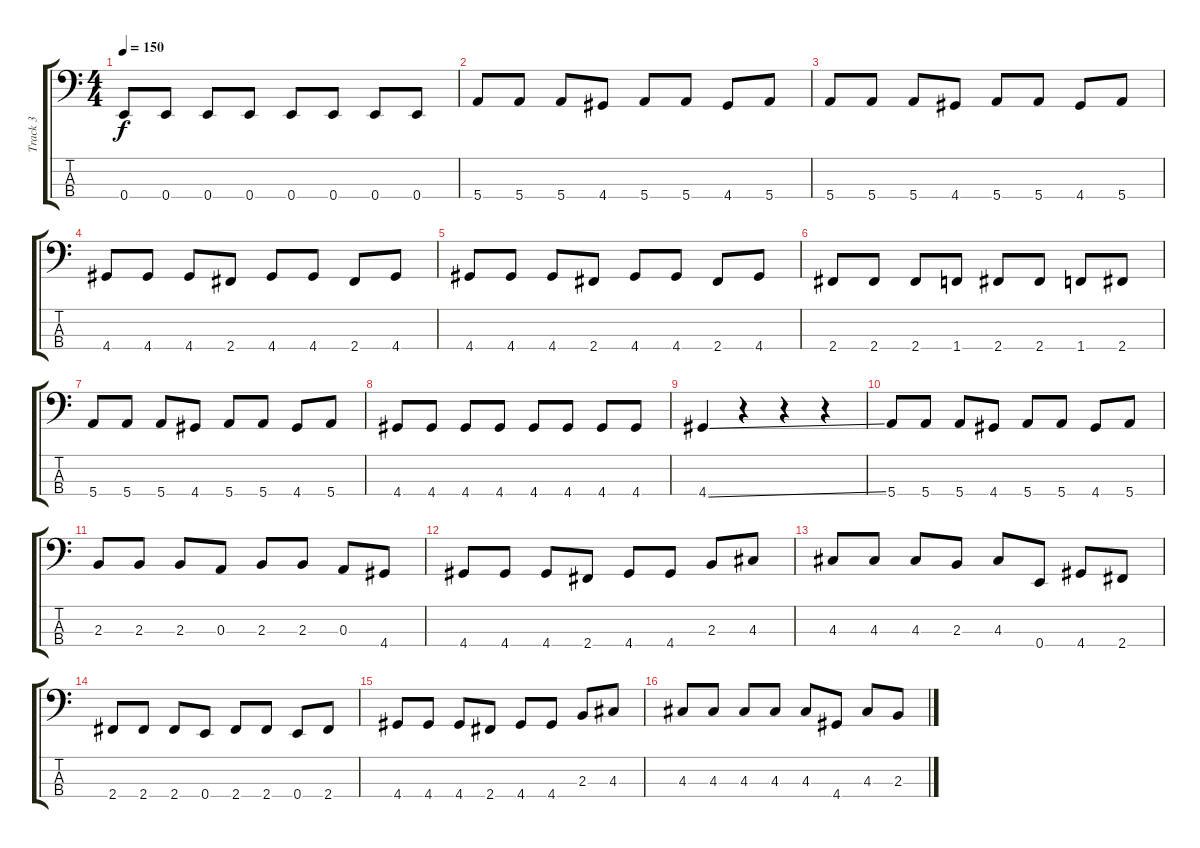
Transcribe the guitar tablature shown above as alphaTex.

\track ("Track 3" "Track 3") {instrument electricbassfinger}
\staff {score tabs}
\tuning (G2 D2 A1 E1) {hide}
\ts (4 4)
\tempo 150
\clef f4
\ks c
0.4.8{dy f} 0.4.8 0.4.8 0.4.8 0.4.8 0.4.8 0.4.8 0.4.8 |
5.4.8 5.4.8 5.4.8 4.4.8 5.4.8 5.4.8 4.4.8 5.4.8 |
5.4.8 5.4.8 5.4.8 4.4.8 5.4.8 5.4.8 4.4.8 5.4.8 |
4.4.8 4.4.8 4.4.8 2.4.8 4.4.8 4.4.8 2.4.8 4.4.8 |
4.4.8 4.4.8 4.4.8 2.4.8 4.4.8 4.4.8 2.4.8 4.4.8 |
2.4.8 2.4.8 2.4.8 1.4.8 2.4.8 2.4.8 1.4.8 2.4.8 |
5.4.8 5.4.8 5.4.8 4.4.8 5.4.8 5.4.8 4.4.8 5.4.8 |
4.4.8 4.4.8 4.4.8 4.4.8 4.4.8 4.4.8 4.4.8 4.4.8 |
4.4{ss}.4 r.4 r.4 r.4 |
5.4.8 5.4.8 5.4.8 4.4.8 5.4.8 5.4.8 4.4.8 5.4.8 |
2.3.8 2.3.8 2.3.8 0.3.8 2.3.8 2.3.8 0.3.8 4.4.8 |
4.4.8 4.4.8 4.4.8 2.4.8 4.4.8 4.4.8 2.3.8 4.3.8 |
4.3.8 4.3.8 4.3.8 2.3.8 4.3.8 0.4.8 4.4.8 2.4.8 |
2.4.8 2.4.8 2.4.8 0.4.8 2.4.8 2.4.8 0.4.8 2.4.8 |
4.4.8 4.4.8 4.4.8 2.4.8 4.4.8 4.4.8 2.3.8 4.3.8 |
4.3.8 4.3.8 4.3.8 4.3.8 4.3.8 4.4.8 4.3.8 2.3.8
